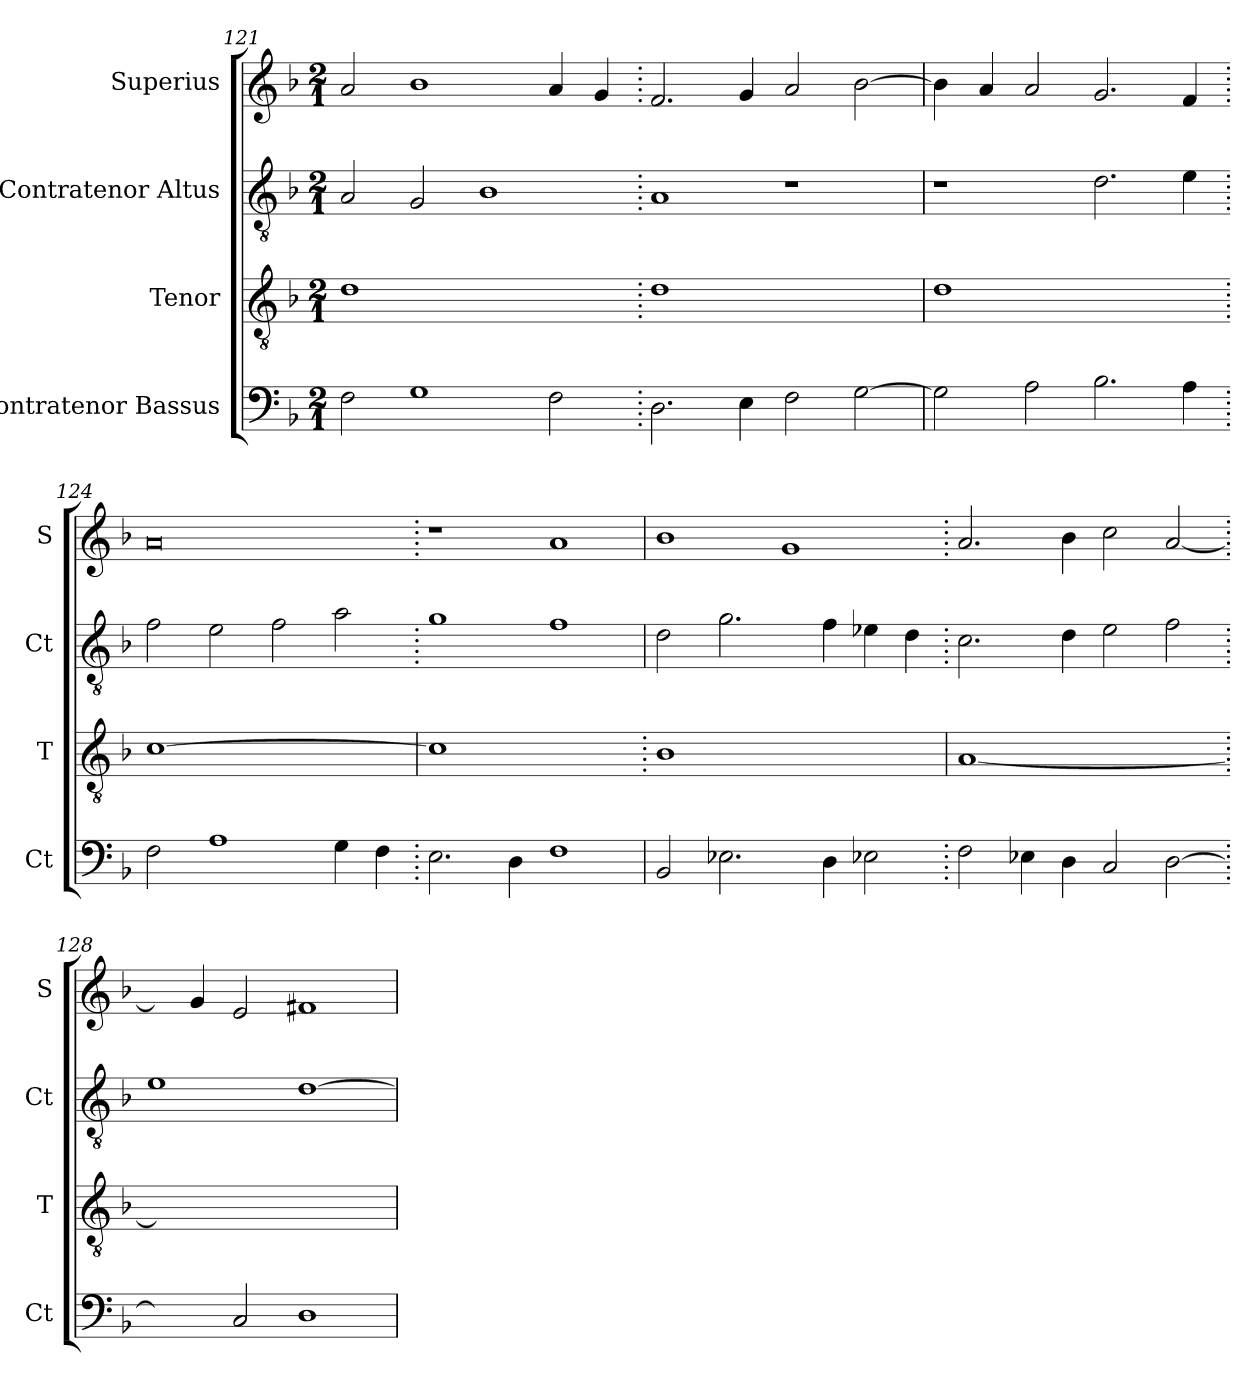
**kern	**kern	**kern	**kern
*part4	*part3	*part2	*part1
*staff4	*staff3	*staff2	*staff1
*I"Contratenor Bassus	*I"Tenor	*I"Contratenor Altus	*I"Superius
*I'Ct	*I'T	*I'Ct	*I'S
*clefF4	*clefGv2	*clefGv2	*clefG2
*k[b-]	*k[b-]	*k[b-]	*k[b-]
*M2/1	*M2/1	*M2/1	*M2/1
=121	=121	=121	=121
!	!LO:N:vis=1	!	!
2F\	0d	2A/	2a/
1G	.	2G/	1b-
.	.	1B-	.
2F\	.	.	4a/
.	.	.	4g/
=122.	=122.	=122.	=122.
!	!LO:N:vis=1	!	!
2.D\	0d	1A	2.f/
4E\	.	.	4g/
2F\	.	1r	2a/
[2G\	.	.	[2b-\
=123	=123	=123	=123
!	!LO:N:vis=1	!	!
2G\]	0d	1r	4b-\]
.	.	.	4a/
2A\	.	.	2a/
2.B-\	.	2.d\	2.g/
4A\	.	4e\	4f/
=124.	=124.	=124.	=124.
!	!LO:N:vis=1	!	!
2F\	[0c	2f\	0a
1A	.	2e\	.
.	.	2f\	.
4G\	.	2a\	.
4F\	.	.	.
=125.	=125	=125.	=125.
!	!LO:N:vis=1	!	!
2.E\	0c]	1g	1r
4D\	.	.	.
1F	.	1f	1a
=126	=126.	=126	=126
!	!LO:N:vis=1	!	!
2BB-/	0B-	2d\	1b-
2.E-X\	.	2.g\	.
.	.	.	1g
4D\	.	4f\	.
2E-X\	.	4e-X\	.
.	.	4d\	.
=127.	=127	=127.	=127.
!	!LO:N:vis=1	!	!
2F\	[0A	2.c\	2.a/
4E-X\	.	.	.
4D\	.	4d\	4b-\
2C/	.	2e\	2cc\
[2D\	.	2f\	[2a/
=128.	=128.	=128.	=128.
!	!LO:N:vis=1	!	!
2D\yy]	0Ayy]	1e	4a/yy]
.	.	.	4g/
2C/	.	.	2e/
1D	.	[1d	1f#X
=	=	=	=
*-	*-	*-	*-
